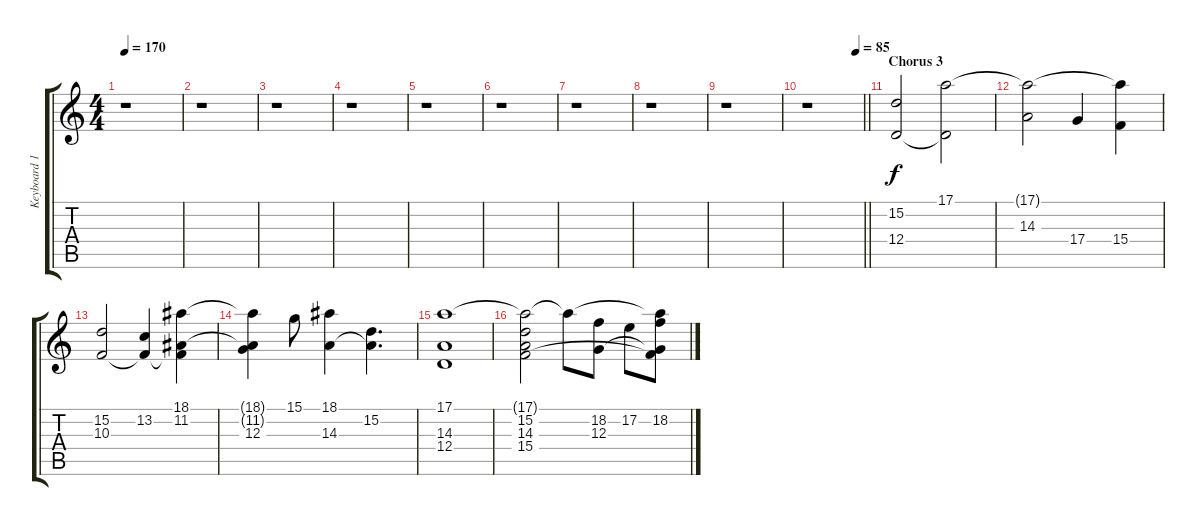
\track ("Keyboard 1" "Keyboard 1") {instrument stringensemble1}
\staff {score tabs}
\tuning (E4 B3 G3 D3 A2 E2) {hide}
\ts (4 4)
\tempo 170
\clef g2
\ks c
r.1{dy f} |
r.1 |
r.1 |
r.1 |
r.1 |
r.1 |
r.1 |
r.1 |
r.1 |
\tempo (85 0.875)
\barLineRight lightlight
r.1 |
\section ("" "Chorus 3")
(15.2 12.4).2{volume 10} (17.1 12.4{t}).2 |
(17.1{t} 14.3).2 17.4.4 (17.1{t} 15.4).4 |
(15.2 10.3).2 (13.2 10.3{t}).4 (18.1 11.2 10.3{t}).4 |
(18.1{t} 11.2{t} 12.3).4 15.1.8 (18.1 14.3).4 (15.2 14.3{t}).4{d} |
(17.1 14.3 12.4).1 |
(17.1{t} 15.2 14.3 15.4).2 17.1{t}.8 (18.2 12.3).8 17.2.8 (17.1{t} 18.2 12.3{t} 15.4{t}).8
